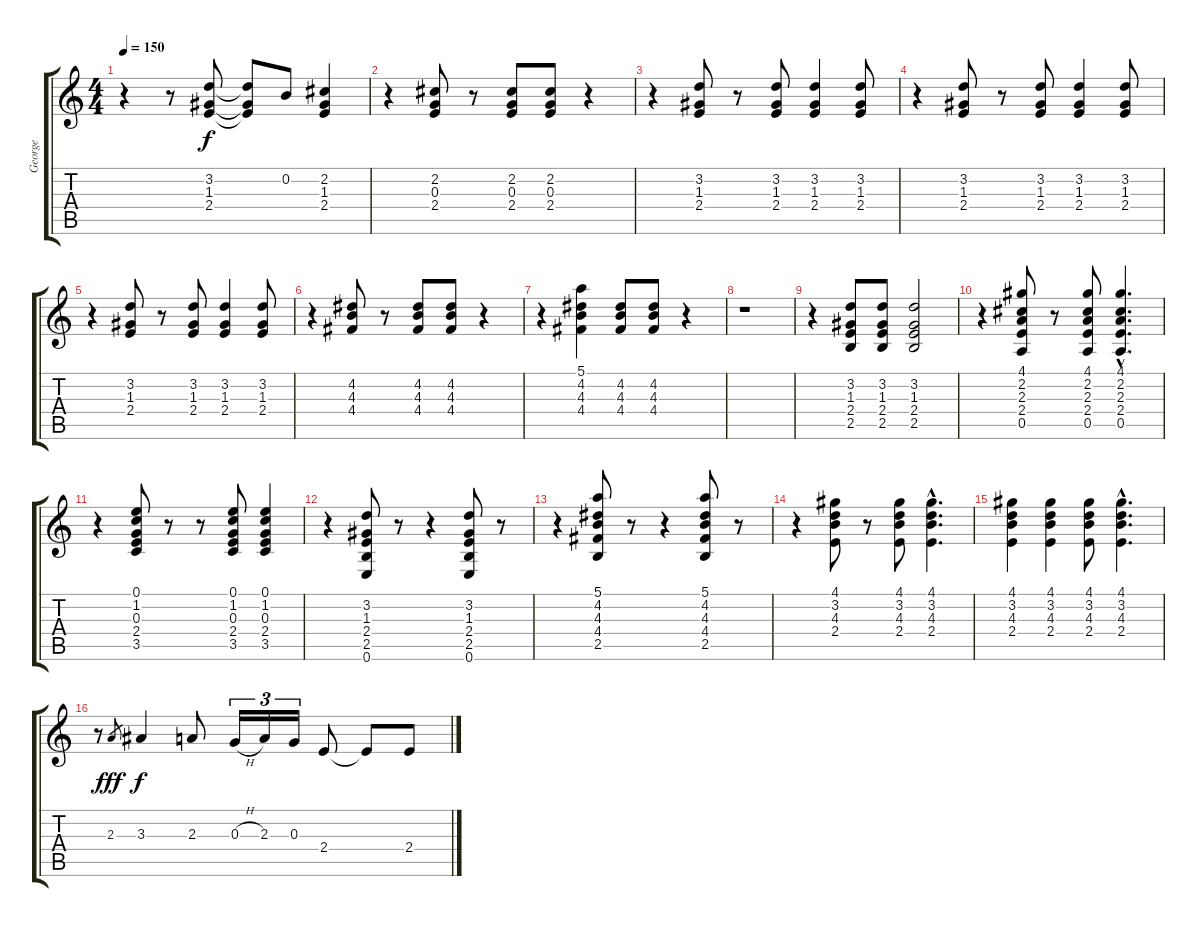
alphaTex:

\track ("George" "George") {instrument electricguitarclean}
\staff {score tabs}
\tuning (E4 B3 G3 D3 A2 E2) {hide}
\ts (4 4)
\tempo 150
\clef g2
\ks c
r.4{dy f} r.8 (3.2 1.3 2.4).8 (3.2{t} 1.3{t} 2.4{t}).8 0.2.8 (2.2 1.3 2.4).4 |
r.4 (2.2 0.3 2.4).8 r.8 (2.2 0.3 2.4).8 (2.2 0.3 2.4).8 r.4 |
r.4 (3.2 1.3 2.4).8 r.8 (3.2 1.3 2.4).8 (3.2 1.3 2.4).4 (3.2 1.3 2.4).8 |
r.4 (3.2 1.3 2.4).8 r.8 (3.2 1.3 2.4).8 (3.2 1.3 2.4).4 (3.2 1.3 2.4).8 |
r.4 (3.2 1.3 2.4).8 r.8 (3.2 1.3 2.4).8 (3.2 1.3 2.4).4 (3.2 1.3 2.4).8 |
r.4 (4.2 4.3 4.4).8 r.8 (4.2 4.3 4.4).8 (4.2 4.3 4.4).8 r.4 |
r.4 (5.1 4.2 4.3 4.4).4 (4.2 4.3 4.4).8 (4.2 4.3 4.4).8 r.4 |
r.1 |
r.4 (3.2 1.3 2.4 2.5).8 (3.2 1.3 2.4 2.5).8 (3.2 1.3 2.4 2.5).2 |
r.4 (4.1 2.2 2.3 2.4 0.5).8 r.8 (4.1 2.2 2.3 2.4 0.5).8 (4.1{hac} 2.2{hac} 2.3{hac} 2.4{hac} 0.5{hac}).4{d} |
r.4 (0.1 1.2 0.3 2.4 3.5).8 r.8 r.8 (0.1 1.2 0.3 2.4 3.5).8 (0.1 1.2 0.3 2.4 3.5).4 |
r.4 (3.2 1.3 2.4 2.5 0.6).8 r.8 r.4 (3.2 1.3 2.4 2.5 0.6).8 r.8 |
r.4 (5.1 4.2 4.3 4.4 2.5).8 r.8 r.4 (5.1 4.2 4.3 4.4 2.5).8 r.8 |
r.4 (4.1 3.2 4.3 2.4).8 r.8 (4.1 3.2 4.3 2.4).8 (4.1{hac} 3.2{hac} 4.3{hac} 2.4{hac}).4{d} |
(4.1 3.2 4.3 2.4).4 (4.1 3.2 4.3 2.4).4 (4.1 3.2 4.3 2.4).8 (4.1{hac} 3.2{hac} 4.3{hac} 2.4{hac}).4{d} |
r.8{volume 16 instrument electricguitarjazz} 2.3.8{gr dy fff} 3.3.4{dy f} 2.3.8 0.3{h}.16{tu (3 2)} 2.3.16{tu (3 2)} 0.3.16{tu (3 2)} 2.4.8 2.4{t}.8 2.4.8
